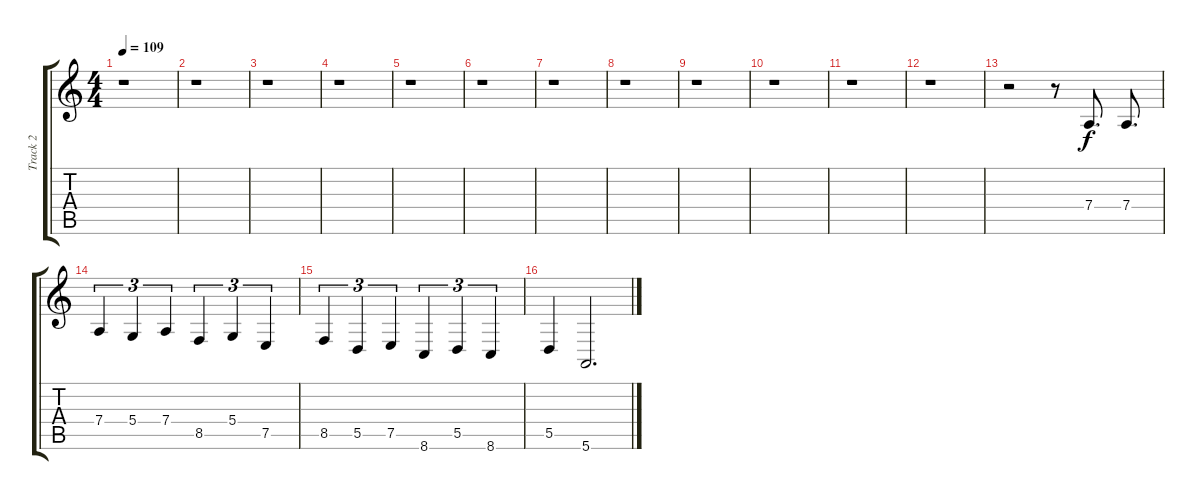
\track ("Track 2" "Track 2") {instrument stringensemble1}
\staff {score tabs}
\tuning (E4 B3 G3 D3 A2 E2) {hide}
\ts (4 4)
\tempo 109
\clef g2
\ks c
r.1{dy f} |
r.1 |
r.1 |
r.1 |
r.1 |
r.1 |
r.1 |
r.1 |
r.1 |
r.1 |
r.1 |
r.1 |
r.2 r.8 7.4.8{d} 7.4.8{d} |
7.4.4{tu (3 2)} 5.4.4{tu (3 2)} 7.4.4{tu (3 2)} 8.5.4{tu (3 2)} 5.4.4{tu (3 2)} 7.5.4{tu (3 2)} |
8.5.4{tu (3 2)} 5.5.4{tu (3 2)} 7.5.4{tu (3 2)} 8.6.4{tu (3 2)} 5.5.4{tu (3 2)} 8.6.4{tu (3 2)} |
5.5.4 5.6.2{d}
